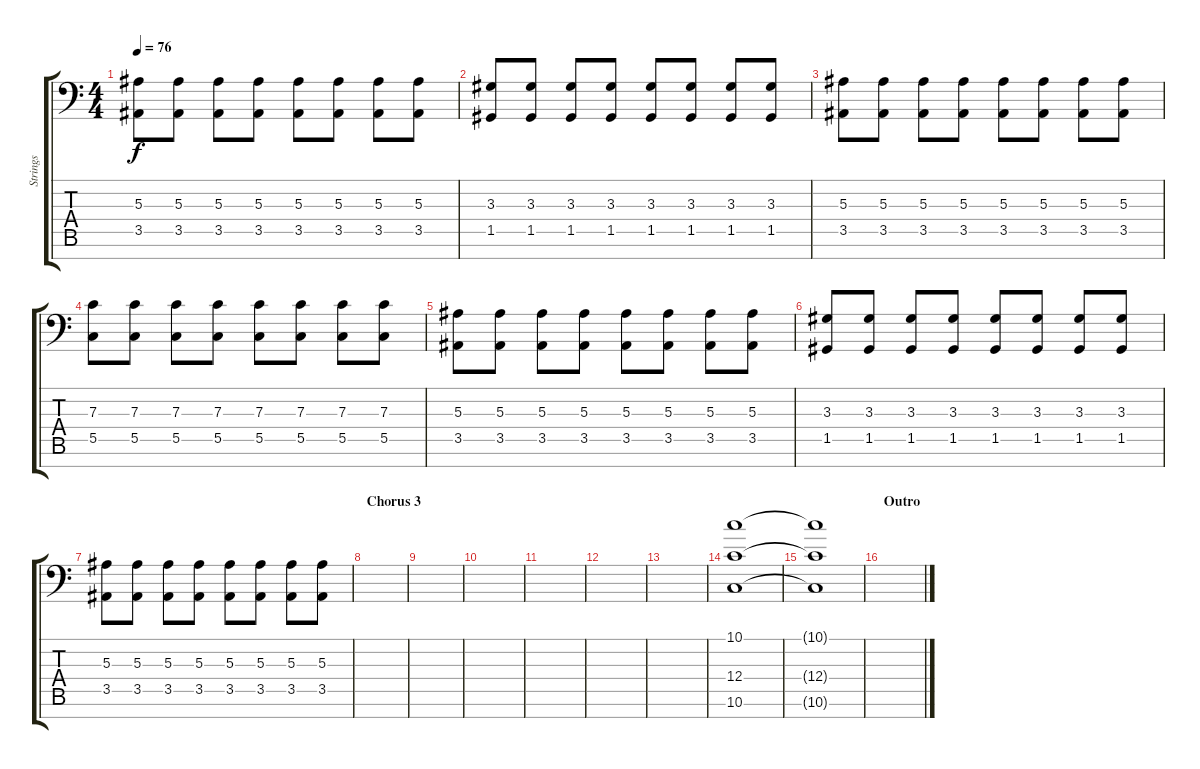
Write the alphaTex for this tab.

\track ("Strings" "Strings") {instrument stringensemble1}
\staff {score tabs}
\tuning (D4 A3 F3 C3 G2 D2 A1) {hide}
\ts (4 4)
\tempo 76
\clef f4
\ks c
(5.3 3.5).8{dy f} (5.3 3.5).8 (5.3 3.5).8 (5.3 3.5).8 (5.3 3.5).8 (5.3 3.5).8 (5.3 3.5).8 (5.3 3.5).8 |
(3.3 1.5).8 (3.3 1.5).8 (3.3 1.5).8 (3.3 1.5).8 (3.3 1.5).8 (3.3 1.5).8 (3.3 1.5).8 (3.3 1.5).8 |
(5.3 3.5).8 (5.3 3.5).8 (5.3 3.5).8 (5.3 3.5).8 (5.3 3.5).8 (5.3 3.5).8 (5.3 3.5).8 (5.3 3.5).8 |
(7.3 5.5).8 (7.3 5.5).8 (7.3 5.5).8 (7.3 5.5).8 (7.3 5.5).8 (7.3 5.5).8 (7.3 5.5).8 (7.3 5.5).8 |
(5.3 3.5).8 (5.3 3.5).8 (5.3 3.5).8 (5.3 3.5).8 (5.3 3.5).8 (5.3 3.5).8 (5.3 3.5).8 (5.3 3.5).8 |
(3.3 1.5).8 (3.3 1.5).8 (3.3 1.5).8 (3.3 1.5).8 (3.3 1.5).8 (3.3 1.5).8 (3.3 1.5).8 (3.3 1.5).8 |
(5.3 3.5).8 (5.3 3.5).8 (5.3 3.5).8 (5.3 3.5).8 (5.3 3.5).8 (5.3 3.5).8 (5.3 3.5).8 (5.3 3.5).8 |
\section ("" "Chorus 3")
|
|
|
|
|
|
(10.1 12.4 10.6).1 |
(10.1{t} 12.4{t} 10.6{t}).1 |
\section ("" "Outro")
